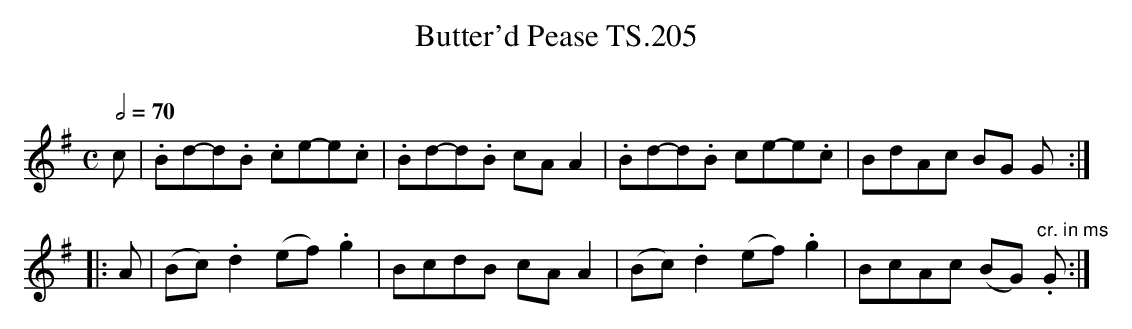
X:1
T:Butter'd Pease TS.205
M:C
L:1/8
Q:1/2=70
O:
K:G
c|.Bd-d.B .ce-e.c|.Bd-d.B cAA2|.Bd-d.B ce-e.c|BdAc BG G:|
|:A|(Bc).d2(ef).g2|BcdB cAA2|(Bc).d2(ef).g2|BcAc (BG). "cr. in ms"G:|]
